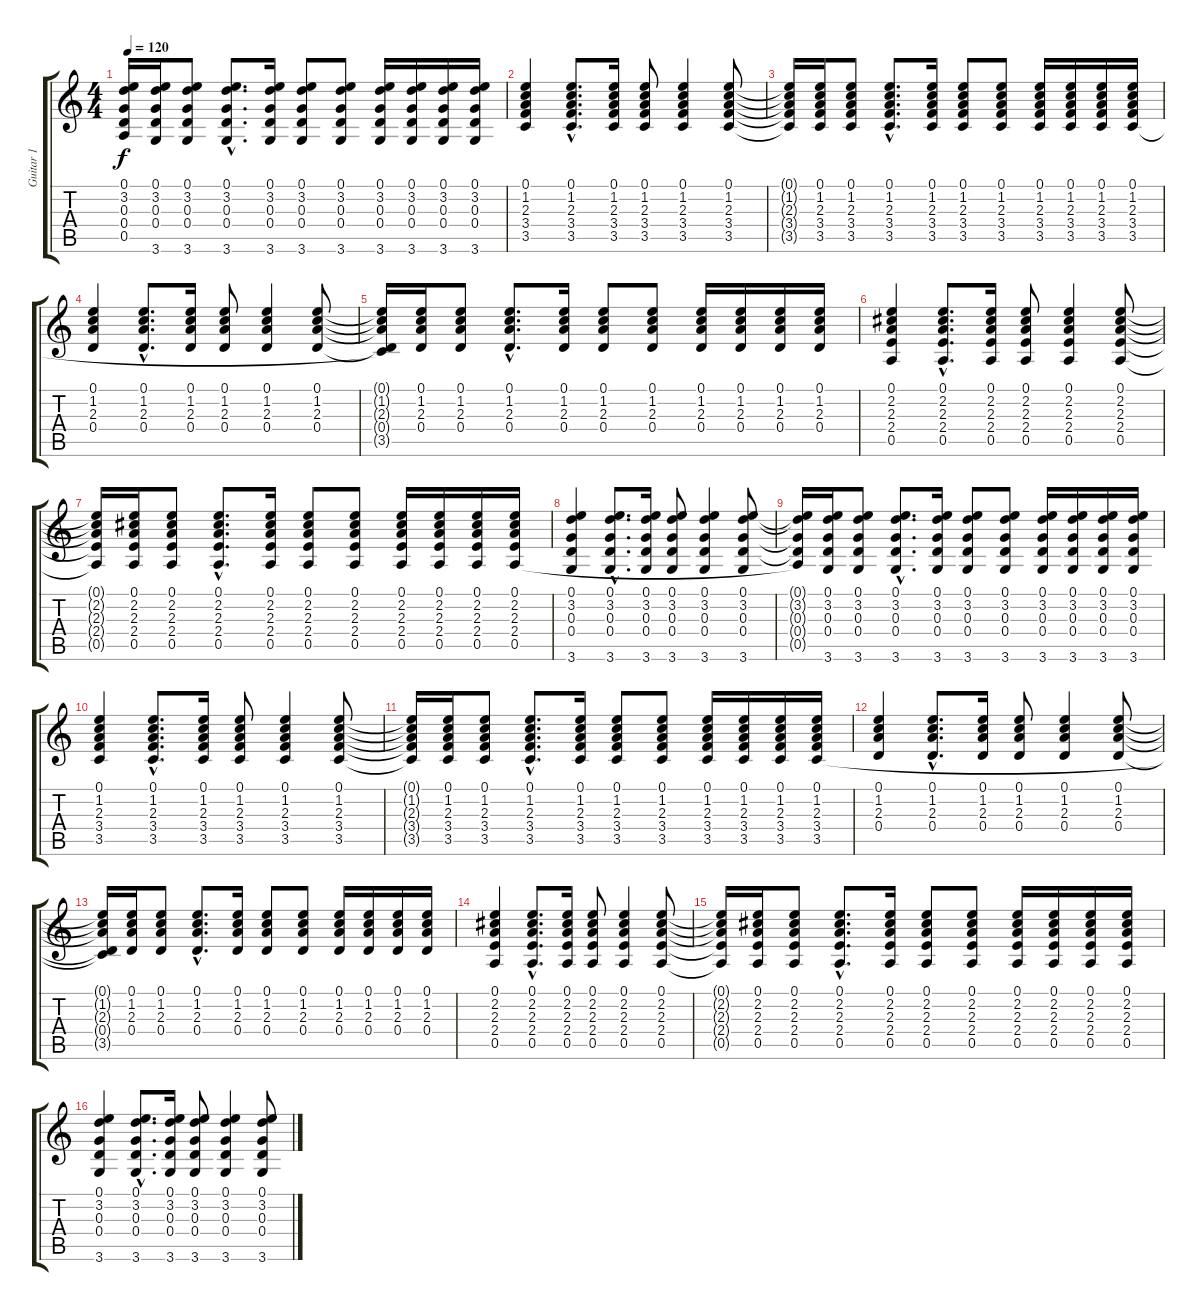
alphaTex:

\track ("Guitar 1" "Guitar 1") {instrument acousticguitarsteel}
\staff {score tabs}
\tuning (E4 B3 G3 D3 A2 E2) {hide}
\ts (4 4)
\tempo 120
\clef g2
\ks c
(0.1{t} 3.2{t} 0.3{t} 0.4{t} 0.5{t}).16{dy f} (0.1 3.2 0.3 0.4 3.6).16 (0.1 3.2 0.3 0.4 3.6).8 (0.1{hac} 3.2{hac} 0.3{hac} 0.4{hac} 3.6{hac}).8{d} (0.1 3.2 0.3 0.4 3.6).16 (0.1 3.2 0.3 0.4 3.6).8 (0.1 3.2 0.3 0.4 3.6).8 (0.1 3.2 0.3 0.4 3.6).16 (0.1 3.2 0.3 0.4 3.6).16 (0.1 3.2 0.3 0.4 3.6).16 (0.1 3.2 0.3 0.4 3.6).16 |
(0.1 1.2 2.3 3.4 3.5).4 (0.1{hac} 1.2{hac} 2.3{hac} 3.4{hac} 3.5{hac}).8{d} (0.1 1.2 2.3 3.4 3.5).16 (0.1 1.2 2.3 3.4 3.5).8 (0.1 1.2 2.3 3.4 3.5).4 (0.1 1.2 2.3 3.4 3.5).8 |
(0.1{t} 1.2{t} 2.3{t} 3.4{t} 3.5{t}).16 (0.1 1.2 2.3 3.4 3.5).16 (0.1 1.2 2.3 3.4 3.5).8 (0.1{hac} 1.2{hac} 2.3{hac} 3.4{hac} 3.5{hac}).8{d} (0.1 1.2 2.3 3.4 3.5).16 (0.1 1.2 2.3 3.4 3.5).8 (0.1 1.2 2.3 3.4 3.5).8 (0.1 1.2 2.3 3.4 3.5).16 (0.1 1.2 2.3 3.4 3.5).16 (0.1 1.2 2.3 3.4 3.5).16 (0.1 1.2 2.3 3.4 3.5).16 |
(0.1 1.2 2.3 0.4).4 (0.1{hac} 1.2{hac} 2.3{hac} 0.4{hac}).8{d} (0.1 1.2 2.3 0.4).16 (0.1 1.2 2.3 0.4).8 (0.1 1.2 2.3 0.4).4 (0.1 1.2 2.3 0.4).8 |
(0.1{t} 1.2{t} 2.3{t} 0.4{t} 3.5{t}).16 (0.1 1.2 2.3 0.4).16 (0.1 1.2 2.3 0.4).8 (0.1{hac} 1.2{hac} 2.3{hac} 0.4{hac}).8{d} (0.1 1.2 2.3 0.4).16 (0.1 1.2 2.3 0.4).8 (0.1 1.2 2.3 0.4).8 (0.1 1.2 2.3 0.4).16 (0.1 1.2 2.3 0.4).16 (0.1 1.2 2.3 0.4).16 (0.1 1.2 2.3 0.4).16 |
(0.1 2.2 2.3 2.4 0.5).4 (0.1{hac} 2.2{hac} 2.3{hac} 2.4{hac} 0.5{hac}).8{d} (0.1 2.2 2.3 2.4 0.5).16 (0.1 2.2 2.3 2.4 0.5).8 (0.1 2.2 2.3 2.4 0.5).4 (0.1 2.2 2.3 2.4 0.5).8 |
(0.1{t} 2.2{t} 2.3{t} 2.4{t} 0.5{t}).16 (0.1 2.2 2.3 2.4 0.5).16 (0.1 2.2 2.3 2.4 0.5).8 (0.1{hac} 2.2{hac} 2.3{hac} 2.4{hac} 0.5{hac}).8{d} (0.1 2.2 2.3 2.4 0.5).16 (0.1 2.2 2.3 2.4 0.5).8 (0.1 2.2 2.3 2.4 0.5).8 (0.1 2.2 2.3 2.4 0.5).16 (0.1 2.2 2.3 2.4 0.5).16 (0.1 2.2 2.3 2.4 0.5).16 (0.1 2.2 2.3 2.4 0.5).16 |
(0.1 3.2 0.3 0.4 3.6).4 (0.1{hac} 3.2{hac} 0.3{hac} 0.4{hac} 3.6{hac}).8{d} (0.1 3.2 0.3 0.4 3.6).16 (0.1 3.2 0.3 0.4 3.6).8 (0.1 3.2 0.3 0.4 3.6).4 (0.1 3.2 0.3 0.4 3.6).8 |
(0.1{t} 3.2{t} 0.3{t} 0.4{t} 0.5{t}).16 (0.1 3.2 0.3 0.4 3.6).16 (0.1 3.2 0.3 0.4 3.6).8 (0.1{hac} 3.2{hac} 0.3{hac} 0.4{hac} 3.6{hac}).8{d} (0.1 3.2 0.3 0.4 3.6).16 (0.1 3.2 0.3 0.4 3.6).8 (0.1 3.2 0.3 0.4 3.6).8 (0.1 3.2 0.3 0.4 3.6).16 (0.1 3.2 0.3 0.4 3.6).16 (0.1 3.2 0.3 0.4 3.6).16 (0.1 3.2 0.3 0.4 3.6).16 |
(0.1 1.2 2.3 3.4 3.5).4 (0.1{hac} 1.2{hac} 2.3{hac} 3.4{hac} 3.5{hac}).8{d} (0.1 1.2 2.3 3.4 3.5).16 (0.1 1.2 2.3 3.4 3.5).8 (0.1 1.2 2.3 3.4 3.5).4 (0.1 1.2 2.3 3.4 3.5).8 |
(0.1{t} 1.2{t} 2.3{t} 3.4{t} 3.5{t}).16 (0.1 1.2 2.3 3.4 3.5).16 (0.1 1.2 2.3 3.4 3.5).8 (0.1{hac} 1.2{hac} 2.3{hac} 3.4{hac} 3.5{hac}).8{d} (0.1 1.2 2.3 3.4 3.5).16 (0.1 1.2 2.3 3.4 3.5).8 (0.1 1.2 2.3 3.4 3.5).8 (0.1 1.2 2.3 3.4 3.5).16 (0.1 1.2 2.3 3.4 3.5).16 (0.1 1.2 2.3 3.4 3.5).16 (0.1 1.2 2.3 3.4 3.5).16 |
(0.1 1.2 2.3 0.4).4 (0.1{hac} 1.2{hac} 2.3{hac} 0.4{hac}).8{d} (0.1 1.2 2.3 0.4).16 (0.1 1.2 2.3 0.4).8 (0.1 1.2 2.3 0.4).4 (0.1 1.2 2.3 0.4).8 |
(0.1{t} 1.2{t} 2.3{t} 0.4{t} 3.5{t}).16 (0.1 1.2 2.3 0.4).16 (0.1 1.2 2.3 0.4).8 (0.1{hac} 1.2{hac} 2.3{hac} 0.4{hac}).8{d} (0.1 1.2 2.3 0.4).16 (0.1 1.2 2.3 0.4).8 (0.1 1.2 2.3 0.4).8 (0.1 1.2 2.3 0.4).16 (0.1 1.2 2.3 0.4).16 (0.1 1.2 2.3 0.4).16 (0.1 1.2 2.3 0.4).16 |
(0.1 2.2 2.3 2.4 0.5).4 (0.1{hac} 2.2{hac} 2.3{hac} 2.4{hac} 0.5{hac}).8{d} (0.1 2.2 2.3 2.4 0.5).16 (0.1 2.2 2.3 2.4 0.5).8 (0.1 2.2 2.3 2.4 0.5).4 (0.1 2.2 2.3 2.4 0.5).8 |
(0.1{t} 2.2{t} 2.3{t} 2.4{t} 0.5{t}).16 (0.1 2.2 2.3 2.4 0.5).16 (0.1 2.2 2.3 2.4 0.5).8 (0.1{hac} 2.2{hac} 2.3{hac} 2.4{hac} 0.5{hac}).8{d} (0.1 2.2 2.3 2.4 0.5).16 (0.1 2.2 2.3 2.4 0.5).8 (0.1 2.2 2.3 2.4 0.5).8 (0.1 2.2 2.3 2.4 0.5).16 (0.1 2.2 2.3 2.4 0.5).16 (0.1 2.2 2.3 2.4 0.5).16 (0.1 2.2 2.3 2.4 0.5).16 |
(0.1 3.2 0.3 0.4 3.6).4 (0.1{hac} 3.2{hac} 0.3{hac} 0.4{hac} 3.6{hac}).8{d} (0.1 3.2 0.3 0.4 3.6).16 (0.1 3.2 0.3 0.4 3.6).8 (0.1 3.2 0.3 0.4 3.6).4 (0.1 3.2 0.3 0.4 3.6).8
